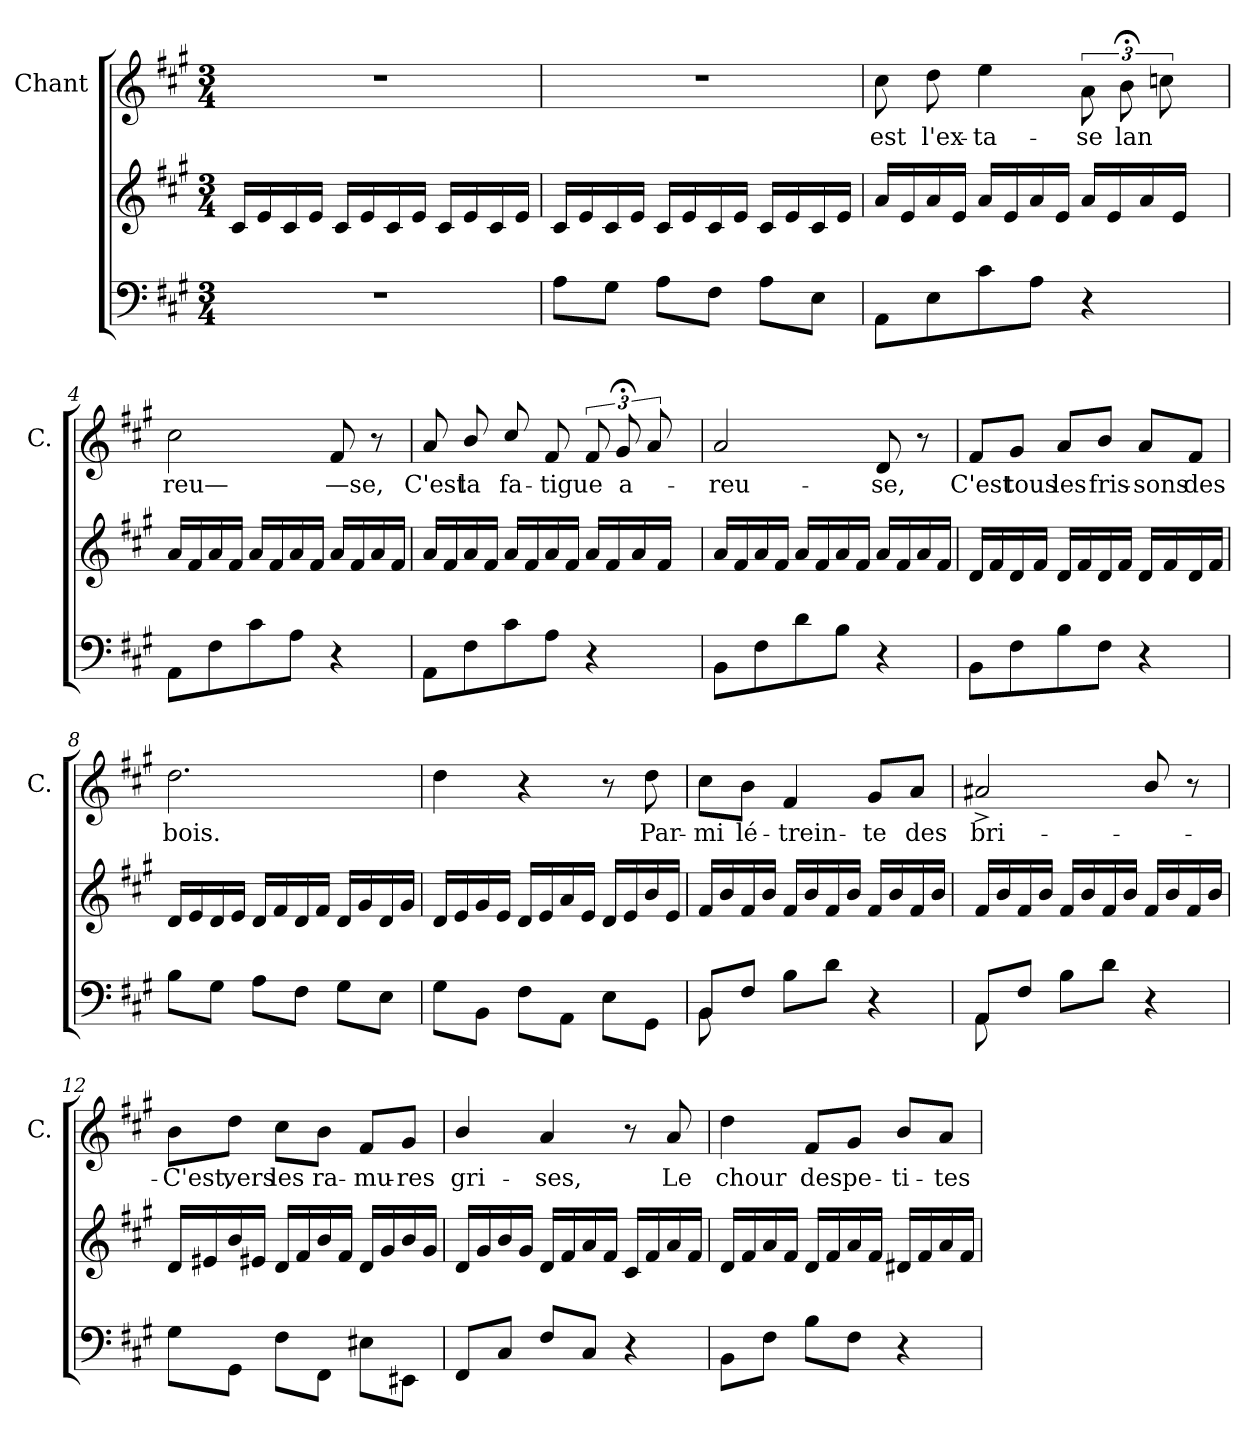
**kern	**kern	**kern	**text
*part3	*part2	*part1	*part1
*staff3	*staff2	*staff1	*staff1
*	*	*I"Chant	*
*	*	*I'C.	*
*clefF4	*clefG2	*clefG2	*
*k[f#c#g#]	*k[f#c#g#]	*k[f#c#g#]	*
*M3/4	*M3/4	*M3/4	*
=1	=1	=1	=1
2.r	16c#i/LL	2.r	.
.	16ei/	.	.
.	16c#i/	.	.
.	16ei/JJ	.	.
.	16c#i/LL	.	.
.	16ei/	.	.
.	16c#i/	.	.
.	16ei/JJ	.	.
.	16c#i/LL	.	.
.	16ei/	.	.
.	16c#i/	.	.
.	16ei/JJ	.	.
=2	=2	=2	=2
8Aj\L	16c#i/LL	2.r	.
.	16ei/	.	.
8G#j\J	16c#i/	.	.
.	16ei/JJ	.	.
8Aj\L	16c#i/LL	.	.
.	16ei/	.	.
8F#j\J	16c#i/	.	.
.	16ei/JJ	.	.
8Aj\L	16c#i/LL	.	.
.	16ei/	.	.
8Ej\J	16c#i/	.	.
.	16ei/JJ	.	.
=3	=3	=3	=3
8AAj\L	16ai/LL	8cc#i\	est
.	16ei/	.	.
8Ej\	16ai/	8ddi\	l'ex-
.	16ei/JJ	.	.
8c#j\	16ai/LL	4eei\	ta-
.	16ei/	.	.
8Aj\J	16ai/	.	.
.	16ei/JJ	.	.
4r	16ai/LL	12ai\	se
.	16ei/	.	.
.	.	12b;i\	lan
.	16ai/	.	.
.	.	12ccZ\	.
.	16ei/JJ	.	.
12ryy	12ryy	12ryy	.
!!LO:LB:g=z
=4	=4	=4	=4
8AAj\L	16ai/LL	2cc#i\	reu—
.	16f#i/	.	.
8F#j\	16ai/	.	.
.	16f#i/JJ	.	.
8c#j\	16ai/LL	.	.
.	16f#i/	.	.
8Aj\J	16ai/	.	.
.	16f#i/JJ	.	.
4r	16ai/LL	8f#i/	—se,
.	16f#i/	.	.
.	16ai/	8r	.
.	16f#i/JJ	.	.
=5	=5	=5	=5
8AAj\L	16ai/LL	8ai/	C'est
.	16f#i/	.	.
8F#j\	16ai/	8bi/	la
.	16f#i/JJ	.	.
8c#j\	16ai/LL	8cc#i/	fa-
.	16f#i/	.	.
8Aj\J	16ai/	8f#i/	tigue
.	16f#i/JJ	.	.
4r	16ai/LL	12f#i/	.
.	16f#i/	.	.
.	.	12g#;i/	a-
.	16ai/	.	.
.	.	12aZ/	.
.	16f#i/JJ	.	.
12ryy	12ryy	12ryy	.
=6	=6	=6	=6
8BBj\L	16ai/LL	2ai/	reu-
.	16f#i/	.	.
8F#j\	16ai/	.	.
.	16f#i/JJ	.	.
8dj\	16ai/LL	.	.
.	16f#i/	.	.
8Bj\J	16ai/	.	.
.	16f#i/JJ	.	.
4r	16ai/LL	8di/	se,
.	16f#i/	.	.
.	16ai/	8r	.
.	16f#i/JJ	.	.
!!LO:LB:g=z
=7	=7	=7	=7
8BBj\L	16di/LL	8f#i/L	C'est
.	16f#i/	.	.
8F#j\	16di/	8g#i/J	tous
.	16f#i/JJ	.	.
8Bj\	16di/LL	8ai/L	les
.	16f#i/	.	.
8F#j\J	16di/	8bi/J	fris-
.	16f#i/JJ	.	.
4r	16di/LL	8ai/L	sons
.	16f#i/	.	.
.	16di/	8f#i/J	des
.	16f#i/JJ	.	.
=8	=8	=8	=8
8Bj\L	16di/LL	2.ddi\	bois.
.	16ei/	.	.
8G#j\J	16di/	.	.
.	16ei/JJ	.	.
8Aj\L	16di/LL	.	.
.	16f#i/	.	.
8F#j\J	16di/	.	.
.	16f#i/JJ	.	.
8G#j\L	16di/LL	.	.
.	16g#i/	.	.
8Ej\J	16di/	.	.
.	16g#i/JJ	.	.
=9	=9	=9	=9
8G#j\L	16di/LL	4ddi\	.
.	16ei/	.	.
8BBj\J	16g#i/	.	.
.	16ei/JJ	.	.
8F#j\L	16di/LL	4r	.
.	16ei/	.	.
8AAj\J	16ai/	.	.
.	16ei/JJ	.	.
8Ej\L	16di/LL	8r	.
.	16ei/	.	.
8GG#j\J	16bi/	8ddi\	Par-
.	16ei/JJ	.	.
!!LO:PB:g=z
=10	=10	=10	=10
*^	*	*	*
8BBj/	8BBV\	16f#i/LL	8cc#i\L	mi
.	.	16bi/	.	.
8F#j\J	2ryy	16f#i/	8bi\J	lé-
.	.	16bi/JJ	.	.
8Bj\L	.	16f#i/LL	4f#i/	trein-
.	.	16bi/	.	.
8dj\J	.	16f#i/	.	.
.	.	16bi/JJ	.	.
4r	.	16f#i/LL	8g#i/L	te
.	.	16bi/	.	.
.	8ryy	16f#i/	8ai/J	des
.	.	16bi/JJ	.	.
=11	=11	=11	=11	=11
8AAj/	8AAV\	16f#i/LL	2a#X^>i/	bri-
.	.	16bi/	.	.
8F#j\J	2ryy	16f#i/	.	.
.	.	16bi/JJ	.	.
8Bj\L	.	16f#i/LL	.	.
.	.	16bi/	.	.
8dj\J	.	16f#i/	.	.
.	.	16bi/JJ	.	.
4r	.	16f#i/LL	8bi/	.
.	.	16bi/	.	.
.	8ryy	16f#i/	8r	.
.	.	16bi/JJ	.	.
*v	*v	*	*	*
=12	=12	=12	=12
8G#j\L	16di/LL	8bi\L	C'est,
.	16e#Xi/	.	.
8GG#j\J	16bi/	8ddi\J	vers
.	16e#Xi/JJ	.	.
8F#j\L	16di/LL	8cc#i\L	les
.	16f#i/	.	.
8FF#j\J	16bi/	8bi\J	ra-
.	16f#i/JJ	.	.
8E#Xj\L	16di/LL	8f#i/L	mu-
.	16g#i/	.	.
8EE#Xj\J	16bi/	8g#i/J	res
.	16g#i/JJ	.	.
!!LO:LB:g=z
=13	=13	=13	=13
8FF#j/L	16di/LL	4bi/	gri-
.	16g#i/	.	.
8C#j/J	16bi/	.	.
.	16g#i/JJ	.	.
8F#j/L	16di/LL	4ai/	ses,
.	16f#i/	.	.
8C#j/J	16ai/	.	.
.	16f#i/JJ	.	.
4r	16c#i/LL	8r	.
.	16f#i/	.	.
.	16ai/	8ai/	Le
.	16f#i/JJ	.	.
=14	=14	=14	=14
8BBj\L	16di/LL	4ddi\	chour
.	16f#i/	.	.
8F#j\J	16ai/	.	.
.	16f#i/JJ	.	.
8Bj\L	16di/LL	8f#i/L	des
.	16f#i/	.	.
8F#j\J	16ai/	8g#i/J	pe-
.	16f#i/JJ	.	.
4r	16d#Xi/LL	8bi/L	ti-
.	16f#i/	.	.
.	16ai/	8ai/J	tes
.	16f#i/JJ	.	.
=	=	=	=
*-	*-	*-	*-
